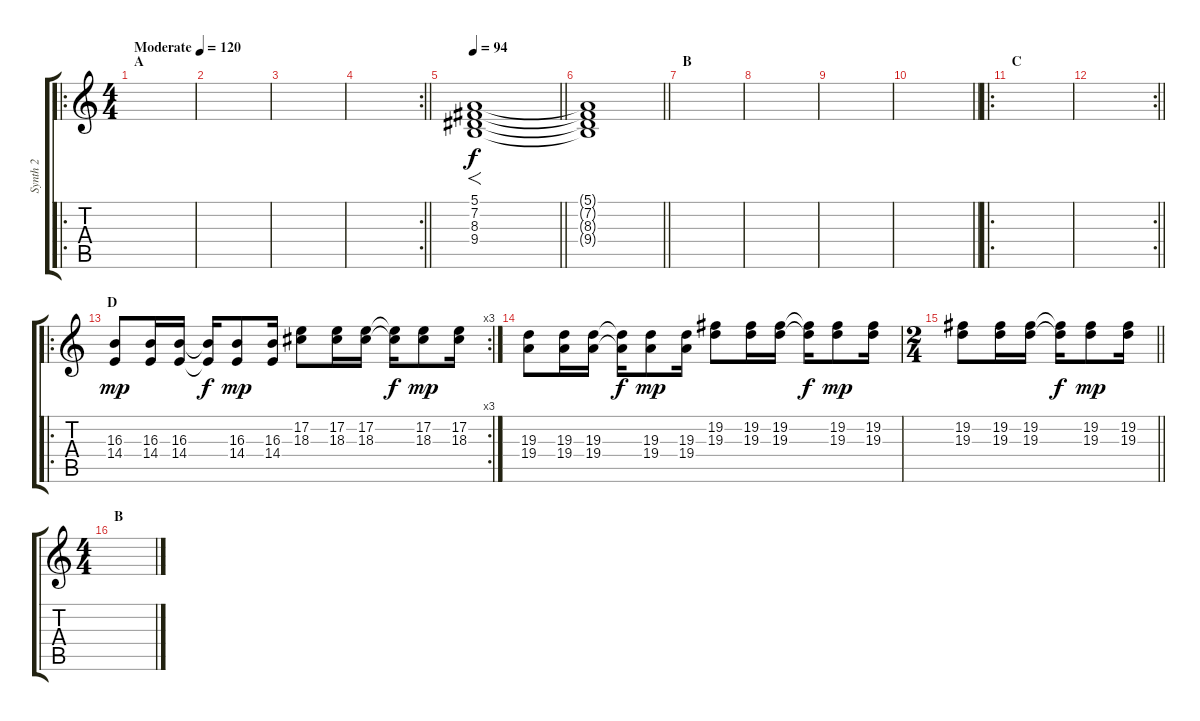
\track ("Synth 2" "Synth 2") {instrument lead4chiff}
\staff {score tabs}
\tuning (E4 B3 G3 D3 A2 E2) {hide}
\ro
\ts (4 4)
\section ("" "A")
\tempo (120 "Moderate")
\clef g2
\ks c
|
|
|
\rc 2
\barLineRight lightlight
|
\section ("" "")
\tempo 94
\barLineRight lightlight
(5.1 7.2 8.3 9.4).1{f instrument pad8sweep} |
\barLineRight lightlight
(5.1{t} 7.2{t} 8.3{t} 9.4{t}).1 |
\section ("" "B")
|
|
|
\barLineRight lightlight
|
\ro
\section ("" "C")
|
\rc 2
\barLineRight lightlight
|
\ro
\rc 3
\section ("" "D")
(16.3 14.4).8{dy mp instrument lead4chiff} (16.3 14.4).16 (16.3 14.4).16 (16.3{t} 14.4{t}).16{dy f} (16.3 14.4).8{dy mp} (16.3 14.4).16 (17.2 18.3).8 (17.2 18.3).16 (17.2 18.3).16 (17.2{t} 18.3{t}).16{dy f} (17.2 18.3).8{dy mp} (17.2 18.3).16 |
(19.3 19.4).8 (19.3 19.4).16 (19.3 19.4).16 (19.3{t} 19.4{t}).16{dy f} (19.3 19.4).8{dy mp} (19.3 19.4).16 (19.2 19.3).8 (19.2 19.3).16 (19.2 19.3).16 (19.2{t} 19.3{t}).16{dy f} (19.2 19.3).8{dy mp} (19.2 19.3).16 |
\ts (2 4)
\barLineRight lightlight
(19.2 19.3).8 (19.2 19.3).16 (19.2 19.3).16 (19.2{t} 19.3{t}).16{dy f} (19.2 19.3).8{dy mp} (19.2 19.3).16 |
\ts (4 4)
\section ("" "B")
